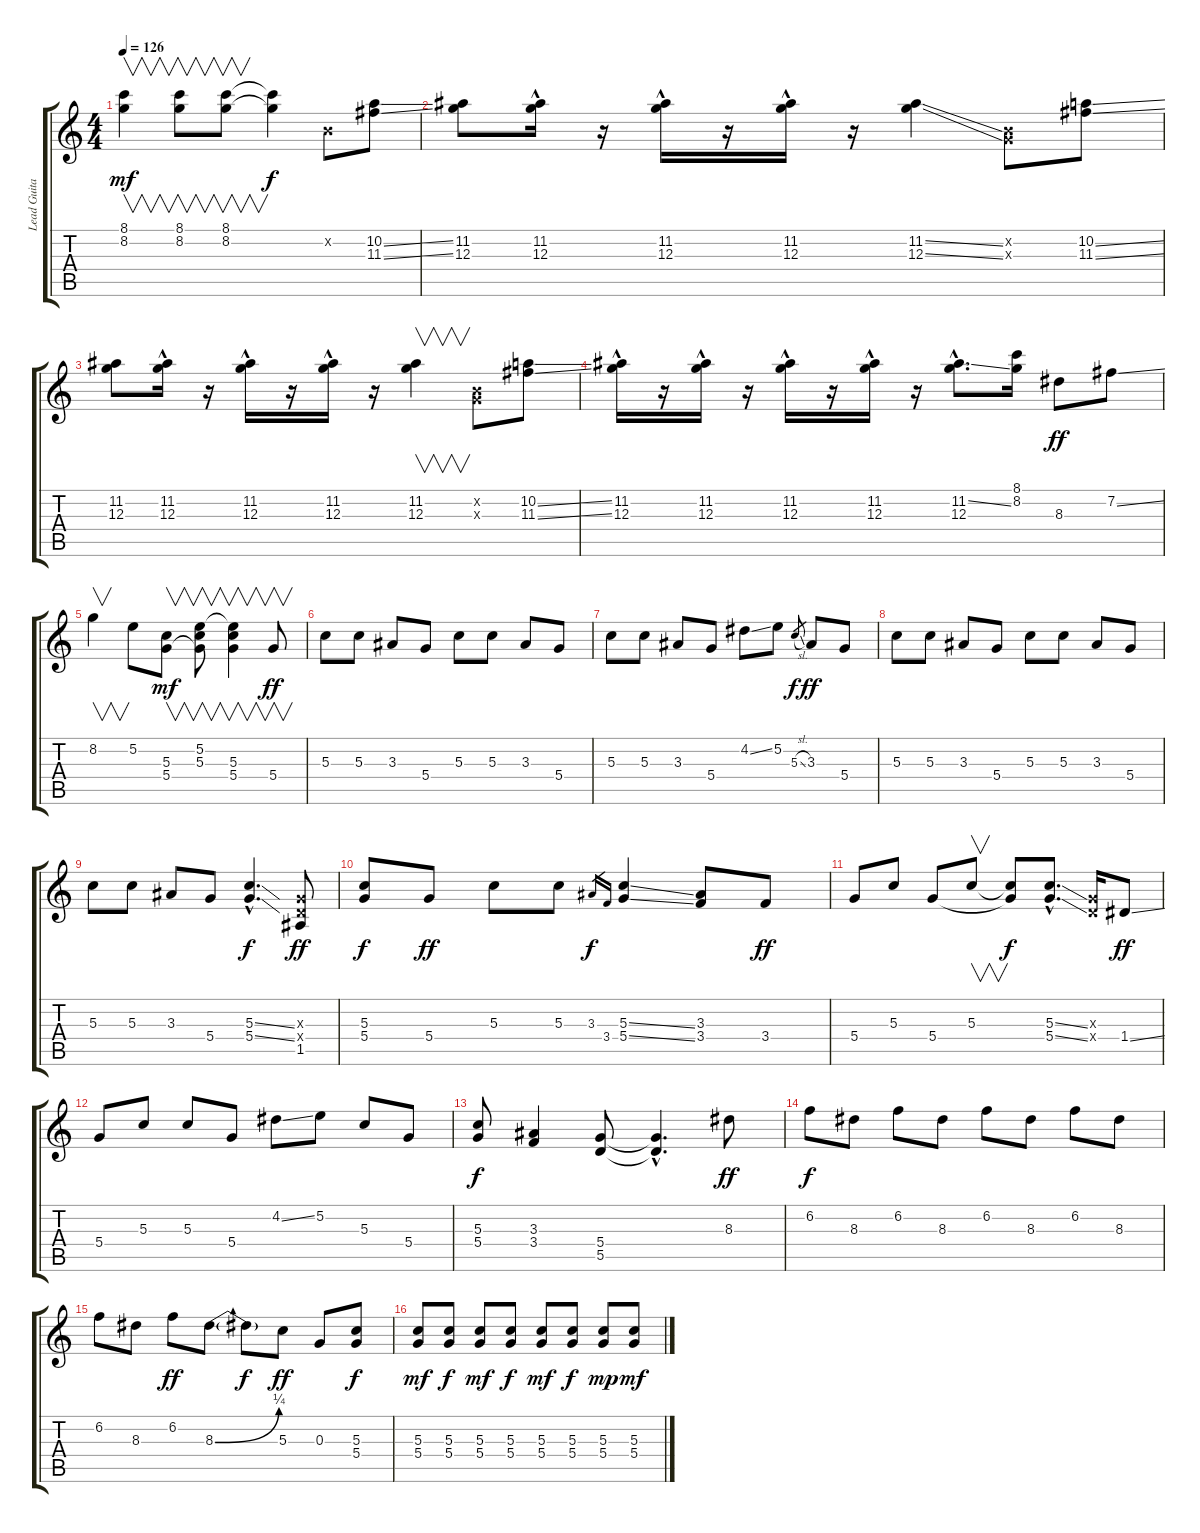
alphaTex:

\track ("Lead Guitar" "Lead Guita") {instrument overdrivenguitar}
\staff {score tabs}
\tuning (E4 B3 G3 D3 A2 E2) {hide}
\ts (4 4)
\tempo 126
\clef g2
\ks c
(8.1 8.2).4{v dy mf} (8.1 8.2).8{v} (8.1 8.2).8{v} (8.1{t} 8.2{t}).4{dy f} 0.2{x}.8 (10.2{ss} 11.3{ss}).8 |
(11.2 12.3).8 (11.2{hac} 12.3{hac}).16 r.16 (11.2{hac} 12.3{hac}).16 r.16 (11.2{hac} 12.3{hac}).16 r.16 (11.2{ss} 12.3{ss}).4 (0.2{x} 0.3{x}).8 (10.2{ss} 11.3{ss}).8 |
(11.2 12.3).8 (11.2{hac} 12.3{hac}).16 r.16 (11.2{hac} 12.3{hac}).16 r.16 (11.2{hac} 12.3{hac}).16 r.16 (11.2 12.3).4{v} (0.2{x} 0.3{x}).8 (10.2{ss} 11.3{ss}).8 |
(11.2{hac} 12.3{hac}).16 r.16 (11.2{hac} 12.3{hac}).16 r.16 (11.2{hac} 12.3{hac}).16 r.16 (11.2{hac} 12.3{hac}).16 r.16 (11.2{ss hac} 12.3{hac}).8{d} (8.1 8.2).16 8.3.8{dy ff} 7.2{ss}.8 |
8.2.4{v} 5.2.8 (5.3 5.4).8{v dy mf} (5.2 5.3 5.4{t}).8{v} (5.2{t} 5.3 5.4).4{v} 5.4.8{v dy ff} |
5.3.8 5.3.8 3.3.8 5.4.8 5.3.8 5.3.8 3.3.8 5.4.8 |
5.3.8 5.3.8 3.3.8 5.4.8 4.2{ss}.8 5.2.8 5.3{sl}.8{gr dy f} 3.3.8{dy ff} 5.4.8 |
5.3.8 5.3.8 3.3.8 5.4.8 5.3.8 5.3.8 3.3.8 5.4.8 |
5.3.8 5.3.8 3.3.8 5.4.8 (5.3{ss hac} 5.4{ss hac}).4{d dy f} (0.3{x} 0.4{x} 1.5).8{dy ff} |
(5.3 5.4).8{dy f} 5.4.8{dy ff} 5.3.8 5.3.8 3.3.16{gr dy f} 3.4.16{gr} (5.3{ss} 5.4{ss}).4 (3.3 3.4).8 3.4.8{dy ff} |
5.4.8 5.3.8 5.4.8 5.3.8{v} (5.3{t} 5.4{t}).8{dy f} (5.3{ss hac} 5.4{ss hac}).8{d} (0.3{x} 0.4{x}).16 1.4{ss}.8{dy ff} |
5.4.8 5.3.8 5.3.8 5.4.8 4.2{ss}.8 5.2.8 5.3.8 5.4.8 |
(5.3 5.4).8{dy f} (3.3 3.4).4 (5.4 5.5).8 (5.4{hac t} 5.5{hac t}).4{d} 8.3.8{dy ff} |
6.2.8{dy f} 8.3.8 6.2.8 8.3.8 6.2.8 8.3.8 6.2.8 8.3.8 |
6.2.8 8.3.8 6.2.8{dy ff} 8.3{be (bend 0 0 60 1)}.8 8.3{t}.8{dy f} 5.3.8{dy ff} 0.3.8 (5.3 5.4).8{dy f} |
(5.3 5.4).8{dy mf} (5.3 5.4).8{dy f} (5.3 5.4).8{dy mf} (5.3 5.4).8{dy f} (5.3 5.4).8{dy mf} (5.3 5.4).8{dy f} (5.3 5.4).8{dy mp} (5.3 5.4).8{dy mf}
